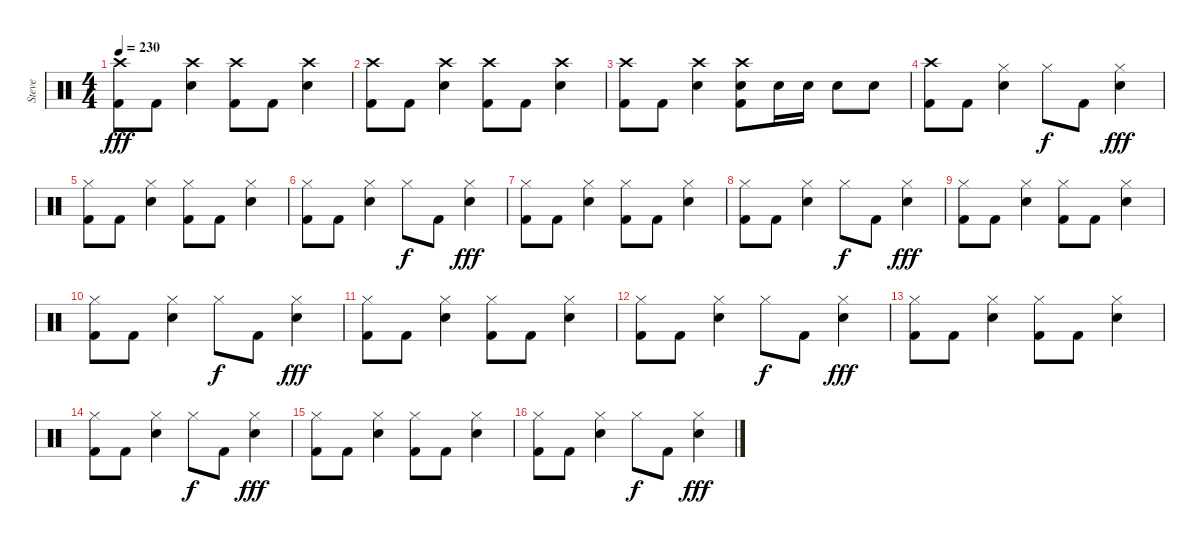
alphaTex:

\track ("Steve" "Steve") {instrument percussion}
\staff {score}
\articulation defaults
\ts (4 4)
\tempo 230
\clef neutral
\ks c
("Crash high (hit)" "Kick (hit) 2").8{dy fff} "Kick (hit) 2".8 ("Crash high (hit)" "Electric Snare (hit)").4 ("Crash high (hit)" "Kick (hit) 2").8 "Kick (hit) 2".8 ("Crash high (hit)" "Electric Snare (hit)").4 |
("Crash high (hit)" "Kick (hit) 2").8 "Kick (hit) 2".8 ("Crash high (hit)" "Electric Snare (hit)").4 ("Crash high (hit)" "Kick (hit) 2").8 "Kick (hit) 2".8 ("Crash high (hit)" "Electric Snare (hit)").4 |
("Crash high (hit)" "Kick (hit) 2").8 "Kick (hit) 2".8 ("Crash high (hit)" "Electric Snare (hit)").4 ("Crash high (hit)" "Electric Snare (hit)" "Kick (hit) 2").8 "Electric Snare (hit)".16 "Electric Snare (hit)".16 "Electric Snare (hit)".8 "Electric Snare (hit)".8 |
("Crash high (hit)" "Kick (hit) 2").8 "Kick (hit) 2".8 ("Hi-Hat (closed)" "Electric Snare (hit)").4 "Hi-Hat (closed)".8{dy f} "Kick (hit) 2".8 ("Hi-Hat (closed)" "Electric Snare (hit)").4{dy fff} |
("Hi-Hat (closed)" "Kick (hit) 2").8 "Kick (hit) 2".8 ("Hi-Hat (closed)" "Electric Snare (hit)").4 ("Hi-Hat (closed)" "Kick (hit) 2").8 "Kick (hit) 2".8 ("Hi-Hat (closed)" "Electric Snare (hit)").4 |
("Hi-Hat (closed)" "Kick (hit) 2").8 "Kick (hit) 2".8 ("Hi-Hat (closed)" "Electric Snare (hit)").4 "Hi-Hat (closed)".8{dy f} "Kick (hit) 2".8 ("Hi-Hat (closed)" "Electric Snare (hit)").4{dy fff} |
("Hi-Hat (closed)" "Kick (hit) 2").8 "Kick (hit) 2".8 ("Hi-Hat (closed)" "Electric Snare (hit)").4 ("Hi-Hat (closed)" "Kick (hit) 2").8 "Kick (hit) 2".8 ("Hi-Hat (closed)" "Electric Snare (hit)").4 |
("Hi-Hat (closed)" "Kick (hit) 2").8 "Kick (hit) 2".8 ("Hi-Hat (closed)" "Electric Snare (hit)").4 "Hi-Hat (closed)".8{dy f} "Kick (hit) 2".8 ("Hi-Hat (closed)" "Electric Snare (hit)").4{dy fff} |
("Hi-Hat (closed)" "Kick (hit) 2").8 "Kick (hit) 2".8 ("Hi-Hat (closed)" "Electric Snare (hit)").4 ("Hi-Hat (closed)" "Kick (hit) 2").8 "Kick (hit) 2".8 ("Hi-Hat (closed)" "Electric Snare (hit)").4 |
("Hi-Hat (closed)" "Kick (hit) 2").8 "Kick (hit) 2".8 ("Hi-Hat (closed)" "Electric Snare (hit)").4 "Hi-Hat (closed)".8{dy f} "Kick (hit) 2".8 ("Hi-Hat (closed)" "Electric Snare (hit)").4{dy fff} |
("Hi-Hat (closed)" "Kick (hit) 2").8 "Kick (hit) 2".8 ("Hi-Hat (closed)" "Electric Snare (hit)").4 ("Hi-Hat (closed)" "Kick (hit) 2").8 "Kick (hit) 2".8 ("Hi-Hat (closed)" "Electric Snare (hit)").4 |
("Hi-Hat (closed)" "Kick (hit) 2").8 "Kick (hit) 2".8 ("Hi-Hat (closed)" "Electric Snare (hit)").4 "Hi-Hat (closed)".8{dy f} "Kick (hit) 2".8 ("Hi-Hat (closed)" "Electric Snare (hit)").4{dy fff} |
("Hi-Hat (closed)" "Kick (hit) 2").8 "Kick (hit) 2".8 ("Hi-Hat (closed)" "Electric Snare (hit)").4 ("Hi-Hat (closed)" "Kick (hit) 2").8 "Kick (hit) 2".8 ("Hi-Hat (closed)" "Electric Snare (hit)").4 |
("Hi-Hat (closed)" "Kick (hit) 2").8 "Kick (hit) 2".8 ("Hi-Hat (closed)" "Electric Snare (hit)").4 "Hi-Hat (closed)".8{dy f} "Kick (hit) 2".8 ("Hi-Hat (closed)" "Electric Snare (hit)").4{dy fff} |
("Hi-Hat (closed)" "Kick (hit) 2").8 "Kick (hit) 2".8 ("Hi-Hat (closed)" "Electric Snare (hit)").4 ("Hi-Hat (closed)" "Kick (hit) 2").8 "Kick (hit) 2".8 ("Hi-Hat (closed)" "Electric Snare (hit)").4 |
("Hi-Hat (closed)" "Kick (hit) 2").8 "Kick (hit) 2".8 ("Hi-Hat (closed)" "Electric Snare (hit)").4 "Hi-Hat (closed)".8{dy f} "Kick (hit) 2".8 ("Hi-Hat (closed)" "Electric Snare (hit)").4{dy fff}
